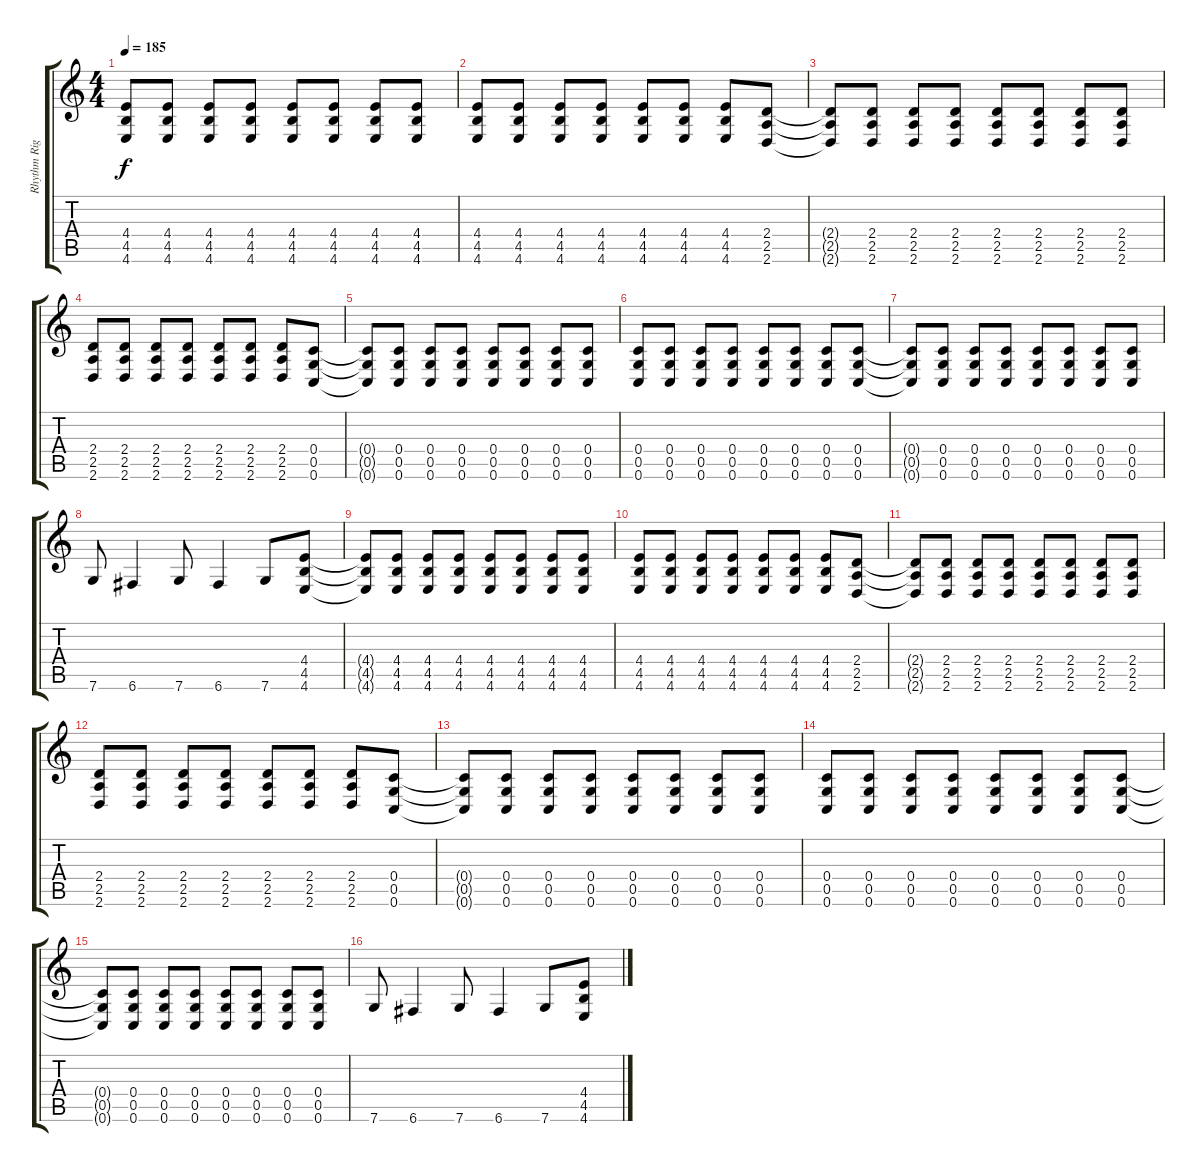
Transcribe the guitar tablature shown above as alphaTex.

\track ("Rhythm Right" "Rhythm Rig") {instrument distortionguitar}
\staff {score tabs}
\tuning (D4 A3 F3 C3 G2 C2) {hide}
\ts (4 4)
\tempo 185
\clef g2
\ks c
(4.4{t} 4.5{t} 4.6{t}).8{dy f} (4.4 4.5 4.6).8 (4.4 4.5 4.6).8 (4.4 4.5 4.6).8 (4.4 4.5 4.6).8 (4.4 4.5 4.6).8 (4.4 4.5 4.6).8 (4.4 4.5 4.6).8 |
(4.4 4.5 4.6).8 (4.4 4.5 4.6).8 (4.4 4.5 4.6).8 (4.4 4.5 4.6).8 (4.4 4.5 4.6).8 (4.4 4.5 4.6).8 (4.4 4.5 4.6).8 (2.4 2.5 2.6).8 |
(2.4{t} 2.5{t} 2.6{t}).8 (2.4 2.5 2.6).8 (2.4 2.5 2.6).8 (2.4 2.5 2.6).8 (2.4 2.5 2.6).8 (2.4 2.5 2.6).8 (2.4 2.5 2.6).8 (2.4 2.5 2.6).8 |
(2.4 2.5 2.6).8 (2.4 2.5 2.6).8 (2.4 2.5 2.6).8 (2.4 2.5 2.6).8 (2.4 2.5 2.6).8 (2.4 2.5 2.6).8 (2.4 2.5 2.6).8 (0.4 0.5 0.6).8 |
(0.4{t} 0.5{t} 0.6{t}).8 (0.4 0.5 0.6).8 (0.4 0.5 0.6).8 (0.4 0.5 0.6).8 (0.4 0.5 0.6).8 (0.4 0.5 0.6).8 (0.4 0.5 0.6).8 (0.4 0.5 0.6).8 |
(0.4 0.5 0.6).8 (0.4 0.5 0.6).8 (0.4 0.5 0.6).8 (0.4 0.5 0.6).8 (0.4 0.5 0.6).8 (0.4 0.5 0.6).8 (0.4 0.5 0.6).8 (0.4 0.5 0.6).8 |
(0.4{t} 0.5{t} 0.6{t}).8 (0.4 0.5 0.6).8 (0.4 0.5 0.6).8 (0.4 0.5 0.6).8 (0.4 0.5 0.6).8 (0.4 0.5 0.6).8 (0.4 0.5 0.6).8 (0.4 0.5 0.6).8 |
7.6.8 6.6.4 7.6.8 6.6.4 7.6.8 (4.4 4.5 4.6).8 |
(4.4{t} 4.5{t} 4.6{t}).8 (4.4 4.5 4.6).8 (4.4 4.5 4.6).8 (4.4 4.5 4.6).8 (4.4 4.5 4.6).8 (4.4 4.5 4.6).8 (4.4 4.5 4.6).8 (4.4 4.5 4.6).8 |
(4.4 4.5 4.6).8 (4.4 4.5 4.6).8 (4.4 4.5 4.6).8 (4.4 4.5 4.6).8 (4.4 4.5 4.6).8 (4.4 4.5 4.6).8 (4.4 4.5 4.6).8 (2.4 2.5 2.6).8 |
(2.4{t} 2.5{t} 2.6{t}).8 (2.4 2.5 2.6).8 (2.4 2.5 2.6).8 (2.4 2.5 2.6).8 (2.4 2.5 2.6).8 (2.4 2.5 2.6).8 (2.4 2.5 2.6).8 (2.4 2.5 2.6).8 |
(2.4 2.5 2.6).8 (2.4 2.5 2.6).8 (2.4 2.5 2.6).8 (2.4 2.5 2.6).8 (2.4 2.5 2.6).8 (2.4 2.5 2.6).8 (2.4 2.5 2.6).8 (0.4 0.5 0.6).8 |
(0.4{t} 0.5{t} 0.6{t}).8 (0.4 0.5 0.6).8 (0.4 0.5 0.6).8 (0.4 0.5 0.6).8 (0.4 0.5 0.6).8 (0.4 0.5 0.6).8 (0.4 0.5 0.6).8 (0.4 0.5 0.6).8 |
(0.4 0.5 0.6).8 (0.4 0.5 0.6).8 (0.4 0.5 0.6).8 (0.4 0.5 0.6).8 (0.4 0.5 0.6).8 (0.4 0.5 0.6).8 (0.4 0.5 0.6).8 (0.4 0.5 0.6).8 |
(0.4{t} 0.5{t} 0.6{t}).8 (0.4 0.5 0.6).8 (0.4 0.5 0.6).8 (0.4 0.5 0.6).8 (0.4 0.5 0.6).8 (0.4 0.5 0.6).8 (0.4 0.5 0.6).8 (0.4 0.5 0.6).8 |
7.6.8 6.6.4 7.6.8 6.6.4 7.6.8 (4.4 4.5 4.6).8
